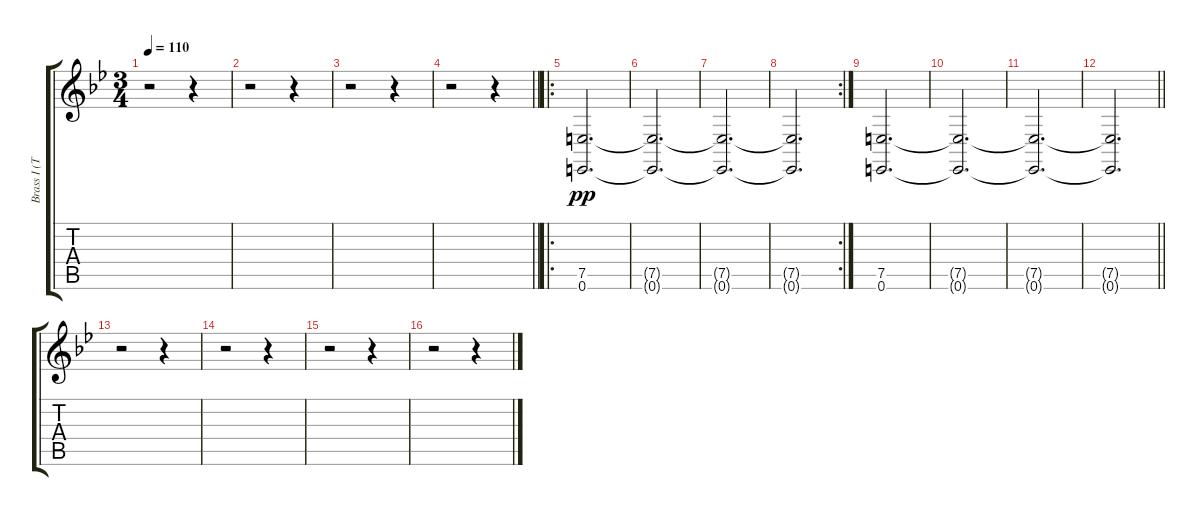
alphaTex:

\track ("Brass I (Trumpet)" "Brass I (T") {instrument trumpet}
\staff {score tabs}
\tuning (E4 B3 G3 D3 A2 E2) {hide}
\ts (3 4)
\tempo 110
\clef g2
\ks bb
r.2{dy pp} r.4 |
r.2 r.4 |
r.2 r.4 |
\barLineRight lightlight
r.2 r.4 |
\ro
(7.5 0.6).2{d} |
(7.5{t} 0.6{t}).2{d} |
(7.5{t} 0.6{t}).2{d} |
\rc 2
(7.5{t} 0.6{t}).2{d} |
(7.5 0.6).2{d} |
(7.5{t} 0.6{t}).2{d} |
(7.5{t} 0.6{t}).2{d} |
\barLineRight lightlight
(7.5{t} 0.6{t}).2{d} |
r.2 r.4 |
r.2 r.4 |
r.2 r.4 |
r.2 r.4
